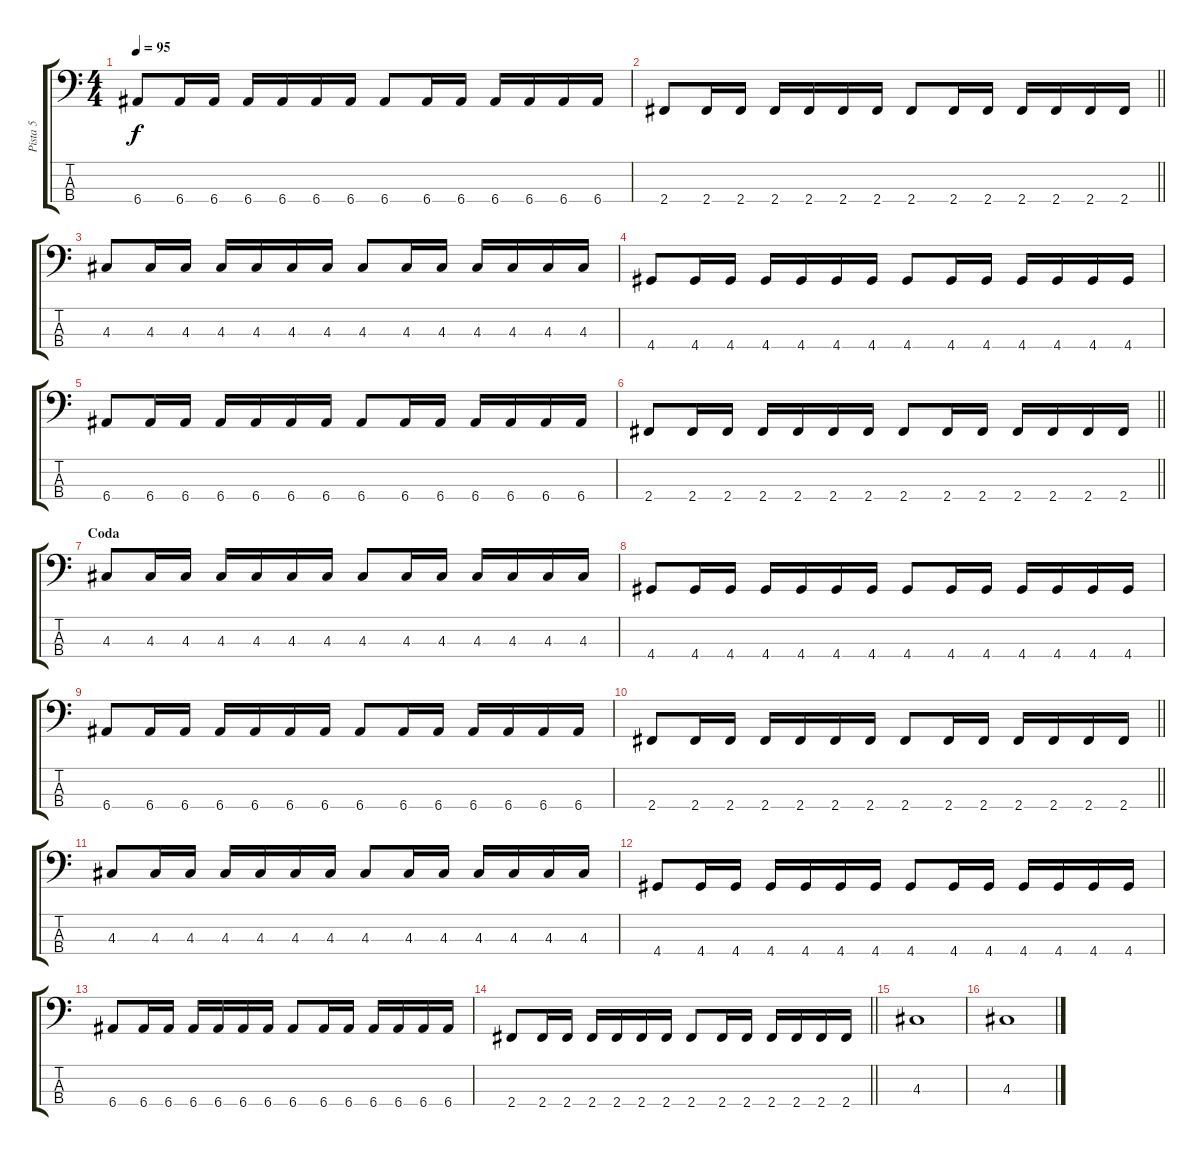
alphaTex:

\track ("Pista 5" "Pista 5") {instrument electricbasspick}
\staff {score tabs}
\tuning (G2 D2 A1 E1) {hide}
\ts (4 4)
\tempo 95
\clef f4
\ks c
6.4.8{dy f} 6.4.16 6.4.16 6.4.16 6.4.16 6.4.16 6.4.16 6.4.8 6.4.16 6.4.16 6.4.16 6.4.16 6.4.16 6.4.16 |
\barLineRight lightlight
2.4.8 2.4.16 2.4.16 2.4.16 2.4.16 2.4.16 2.4.16 2.4.8 2.4.16 2.4.16 2.4.16 2.4.16 2.4.16 2.4.16 |
4.3.8 4.3.16 4.3.16 4.3.16 4.3.16 4.3.16 4.3.16 4.3.8 4.3.16 4.3.16 4.3.16 4.3.16 4.3.16 4.3.16 |
4.4.8 4.4.16 4.4.16 4.4.16 4.4.16 4.4.16 4.4.16 4.4.8 4.4.16 4.4.16 4.4.16 4.4.16 4.4.16 4.4.16 |
6.4.8 6.4.16 6.4.16 6.4.16 6.4.16 6.4.16 6.4.16 6.4.8 6.4.16 6.4.16 6.4.16 6.4.16 6.4.16 6.4.16 |
\barLineRight lightlight
2.4.8 2.4.16 2.4.16 2.4.16 2.4.16 2.4.16 2.4.16 2.4.8 2.4.16 2.4.16 2.4.16 2.4.16 2.4.16 2.4.16 |
\section ("" "Coda")
4.3.8 4.3.16 4.3.16 4.3.16 4.3.16 4.3.16 4.3.16 4.3.8 4.3.16 4.3.16 4.3.16 4.3.16 4.3.16 4.3.16 |
4.4.8 4.4.16 4.4.16 4.4.16 4.4.16 4.4.16 4.4.16 4.4.8 4.4.16 4.4.16 4.4.16 4.4.16 4.4.16 4.4.16 |
6.4.8 6.4.16 6.4.16 6.4.16 6.4.16 6.4.16 6.4.16 6.4.8 6.4.16 6.4.16 6.4.16 6.4.16 6.4.16 6.4.16 |
\barLineRight lightlight
2.4.8 2.4.16 2.4.16 2.4.16 2.4.16 2.4.16 2.4.16 2.4.8 2.4.16 2.4.16 2.4.16 2.4.16 2.4.16 2.4.16 |
4.3.8 4.3.16 4.3.16 4.3.16 4.3.16 4.3.16 4.3.16 4.3.8 4.3.16 4.3.16 4.3.16 4.3.16 4.3.16 4.3.16 |
4.4.8 4.4.16 4.4.16 4.4.16 4.4.16 4.4.16 4.4.16 4.4.8 4.4.16 4.4.16 4.4.16 4.4.16 4.4.16 4.4.16 |
6.4.8 6.4.16 6.4.16 6.4.16 6.4.16 6.4.16 6.4.16 6.4.8 6.4.16 6.4.16 6.4.16 6.4.16 6.4.16 6.4.16 |
\barLineRight lightlight
2.4.8 2.4.16 2.4.16 2.4.16 2.4.16 2.4.16 2.4.16 2.4.8 2.4.16 2.4.16 2.4.16 2.4.16 2.4.16 2.4.16 |
4.3.1 |
4.3.1
